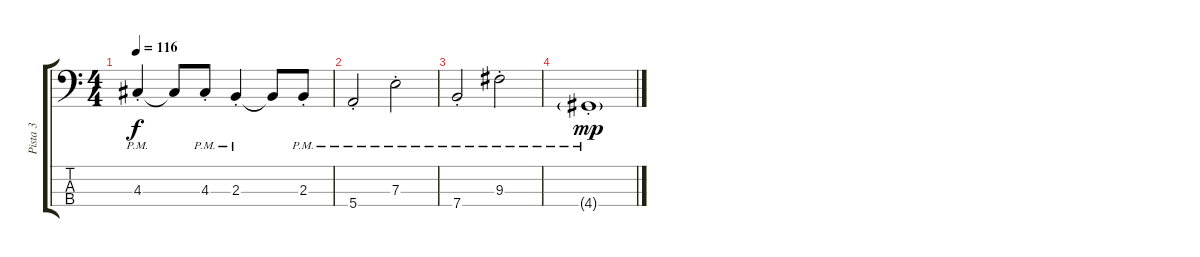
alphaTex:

\track ("Pista 3" "Pista 3") {instrument electricbasspick}
\staff {score tabs}
\tuning (G2 D2 A1 E1) {hide}
\ts (4 4)
\tempo 116
\clef f4
\ks c
4.3{pm st}.4{dy f} 4.3{t}.8 4.3{pm st}.8 2.3{pm st}.4 2.3{t}.8 2.3{pm st}.8 |
5.4{pm st}.2 7.3{pm st}.2 |
7.4{pm st}.2 9.3{pm st}.2 |
4.4{g pm st}.1{dy mp}
